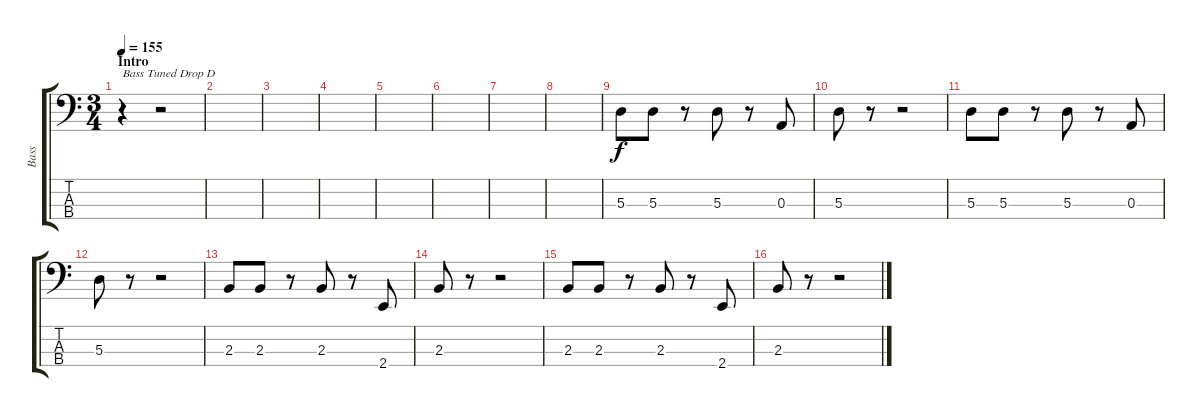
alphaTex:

\track ("Bass" "Bass") {instrument electricbassfinger}
\staff {score tabs}
\tuning (G2 D2 A1 D1) {hide}
\ts (3 4)
\section ("" "Intro")
\tempo 155
\clef f4
\ks c
r.4{txt "Bass Tuned Drop D" dy f instrument electricbassfinger} r.2 |
|
|
|
|
|
|
|
5.3.8 5.3.8 r.8 5.3.8 r.8 0.3.8 |
5.3.8 r.8 r.2 |
5.3.8 5.3.8 r.8 5.3.8 r.8 0.3.8 |
5.3.8 r.8 r.2 |
2.3.8 2.3.8 r.8 2.3.8 r.8 2.4.8 |
2.3.8 r.8 r.2 |
2.3.8 2.3.8 r.8 2.3.8 r.8 2.4.8 |
2.3.8 r.8 r.2
